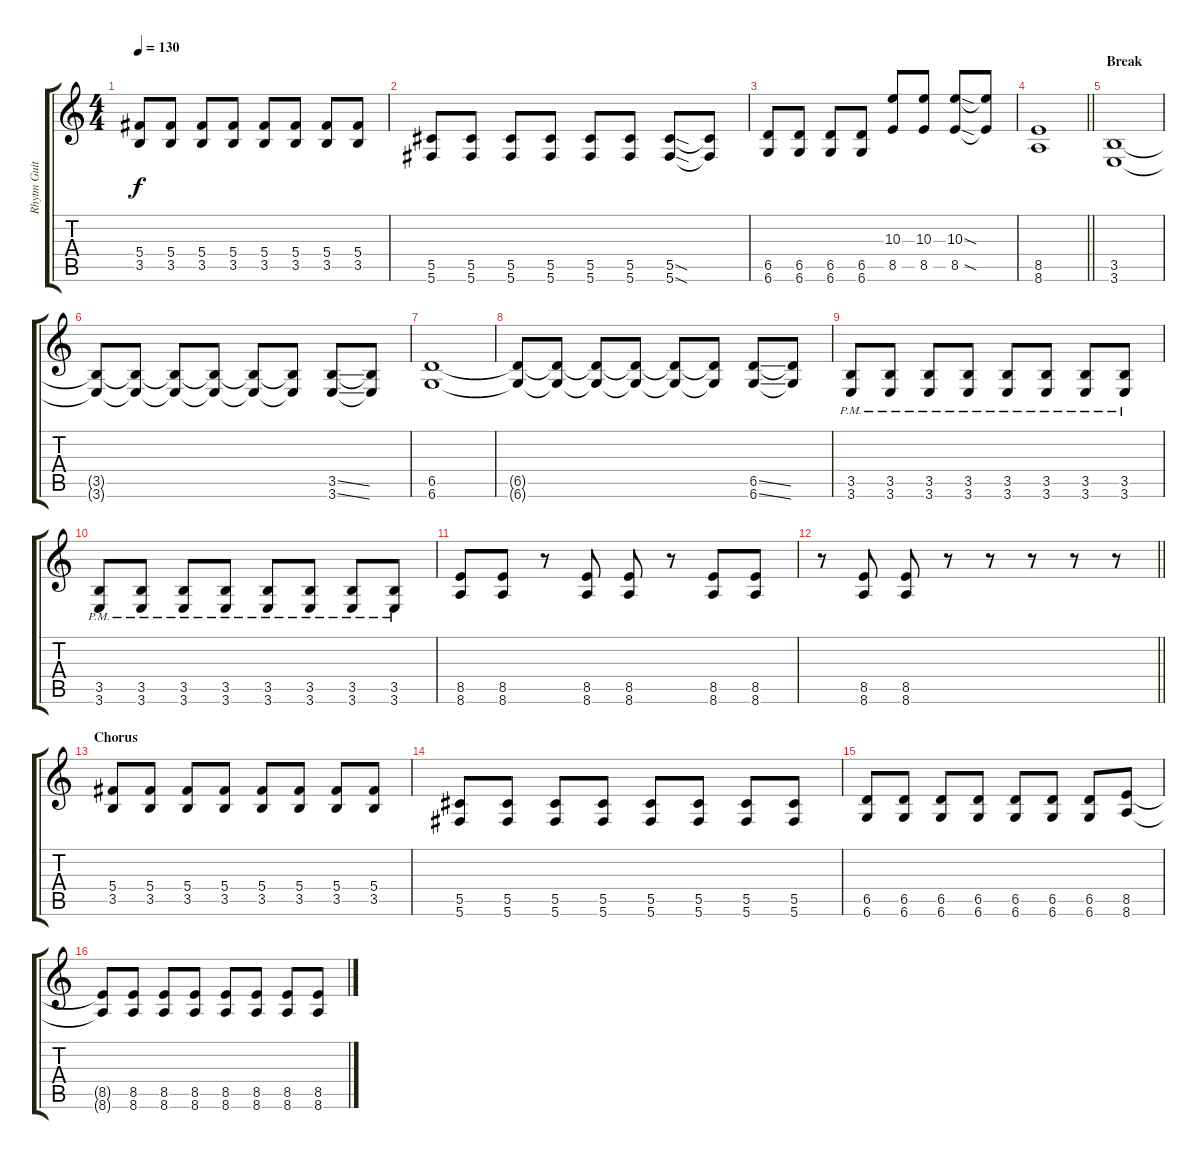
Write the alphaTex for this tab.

\track ("Rhytm Guitar [R]" "Rhytm Guit") {instrument distortionguitar}
\staff {score tabs}
\tuning (Eb4 Bb3 Gb3 Db3 Ab2 Db2) {hide}
\ts (4 4)
\tempo 130
\clef g2
\ks c
(5.4 3.5).8{dy f} (5.4 3.5).8 (5.4 3.5).8 (5.4 3.5).8 (5.4 3.5).8 (5.4 3.5).8 (5.4 3.5).8 (5.4 3.5).8 |
(5.5 5.6).8 (5.5 5.6).8 (5.5 5.6).8 (5.5 5.6).8 (5.5 5.6).8 (5.5 5.6).8 (5.5{sod} 5.6{sod}).8 (5.5{t} 5.6{t}).8 |
(6.5 6.6).8 (6.5 6.6).8 (6.5 6.6).8 (6.5 6.6).8 (10.3 8.5).8 (10.3 8.5).8 (10.3{sod} 8.5{sod}).8 (10.3{t} 8.5{t}).8 |
\barLineRight lightlight
(8.5 8.6).1 |
\section ("" "Break")
(3.5 3.6).1 |
(3.5{t} 3.6{t}).8 (3.5{t} 3.6{t}).8 (3.5{t} 3.6{t}).8 (3.5{t} 3.6{t}).8 (3.5{t} 3.6{t}).8 (3.5{t} 3.6{t}).8 (3.5{ss} 3.6{ss}).8 (3.5{t} 3.6{t}).8 |
(6.5 6.6).1 |
(6.5{t} 6.6{t}).8 (6.5{t} 6.6{t}).8 (6.5{t} 6.6{t}).8 (6.5{t} 6.6{t}).8 (6.5{t} 6.6{t}).8 (6.5{t} 6.6{t}).8 (6.5{ss} 6.6{ss}).8 (6.5{t} 6.6{t}).8 |
(3.5{pm} 3.6{pm}).8 (3.5{pm} 3.6{pm}).8 (3.5{pm} 3.6{pm}).8 (3.5{pm} 3.6{pm}).8 (3.5{pm} 3.6{pm}).8 (3.5{pm} 3.6{pm}).8 (3.5{pm} 3.6{pm}).8 (3.5{pm} 3.6{pm}).8 |
(3.5{pm} 3.6{pm}).8 (3.5{pm} 3.6{pm}).8 (3.5{pm} 3.6{pm}).8 (3.5{pm} 3.6{pm}).8 (3.5{pm} 3.6{pm}).8 (3.5{pm} 3.6{pm}).8 (3.5{pm} 3.6{pm}).8 (3.5{pm} 3.6{pm}).8 |
(8.5 8.6).8 (8.5 8.6).8 r.8 (8.5 8.6).8 (8.5 8.6).8 r.8 (8.5 8.6).8 (8.5 8.6).8 |
\barLineRight lightlight
r.8 (8.5 8.6).8 (8.5 8.6).8 r.8 r.8 r.8 r.8 r.8 |
\section ("" "Chorus")
(5.4 3.5).8 (5.4 3.5).8 (5.4 3.5).8 (5.4 3.5).8 (5.4 3.5).8 (5.4 3.5).8 (5.4 3.5).8 (5.4 3.5).8 |
(5.5 5.6).8 (5.5 5.6).8 (5.5 5.6).8 (5.5 5.6).8 (5.5 5.6).8 (5.5 5.6).8 (5.5 5.6).8 (5.5 5.6).8 |
(6.5 6.6).8 (6.5 6.6).8 (6.5 6.6).8 (6.5 6.6).8 (6.5 6.6).8 (6.5 6.6).8 (6.5 6.6).8 (8.5 8.6).8 |
(8.5{t} 8.6{t}).8 (8.5 8.6).8 (8.5 8.6).8 (8.5 8.6).8 (8.5 8.6).8 (8.5 8.6).8 (8.5 8.6).8 (8.5 8.6).8
